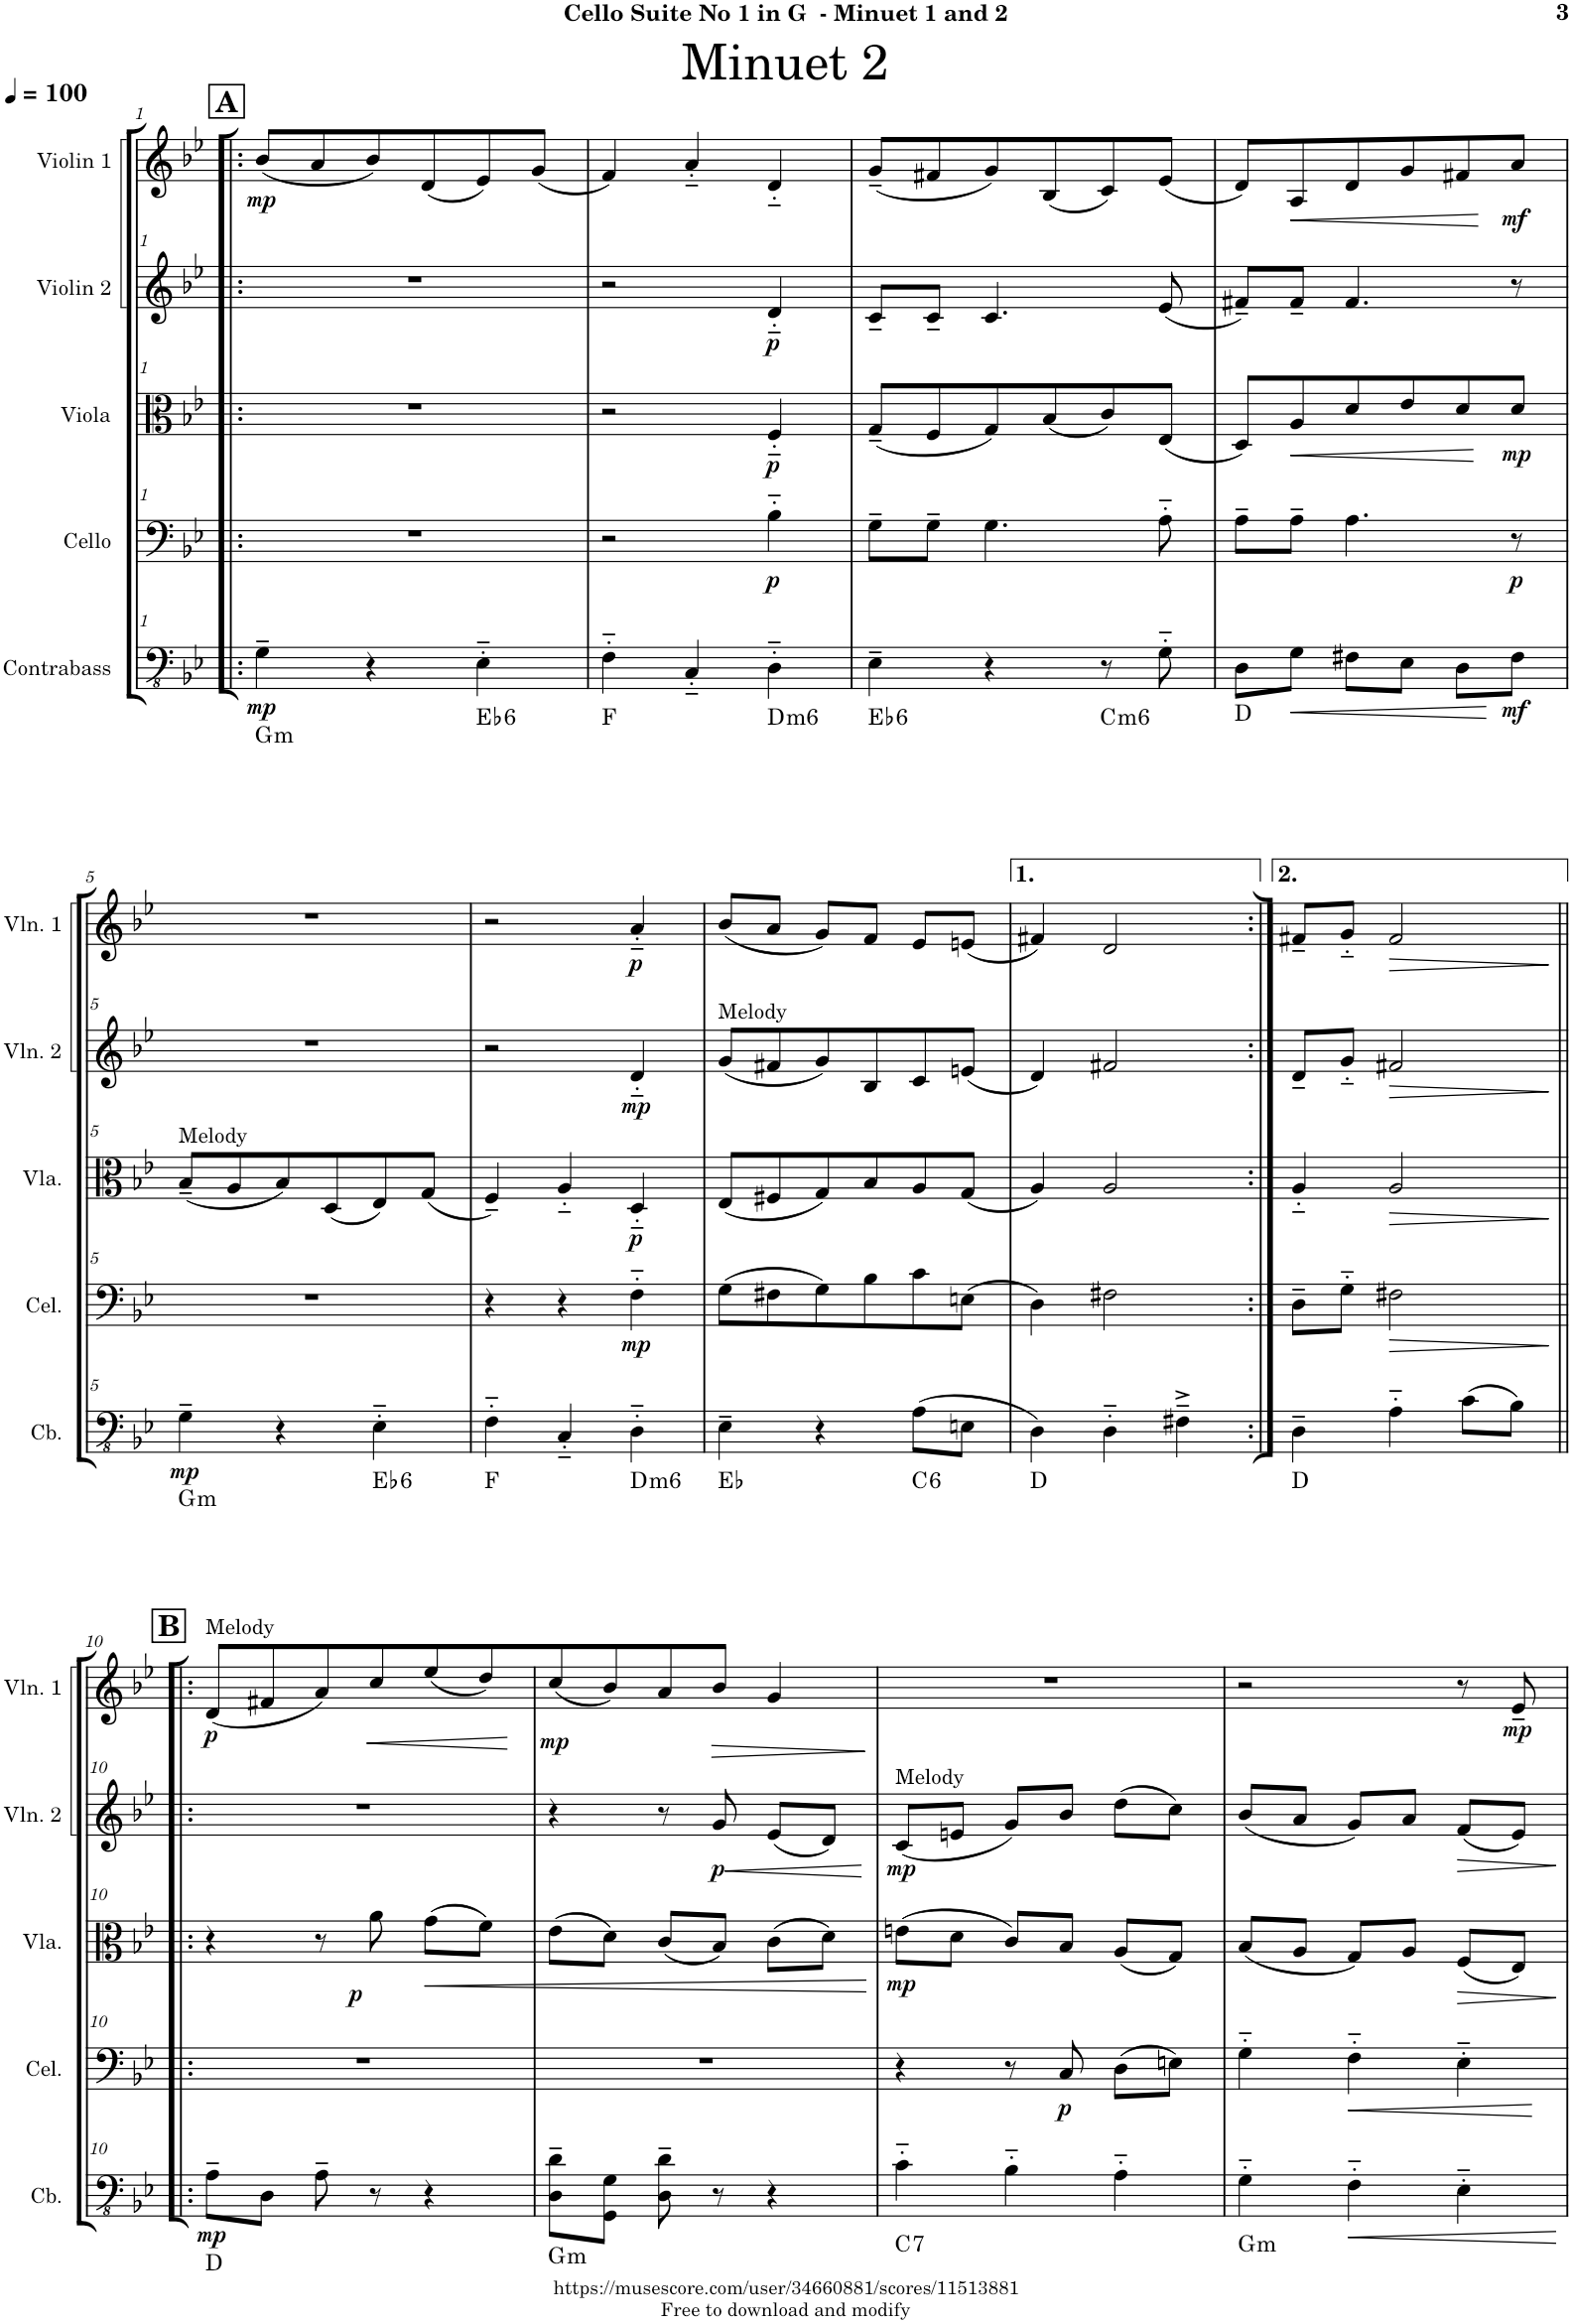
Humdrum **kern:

**kern	**dynam	**harte	**kern	**dynam	**kern	**dynam	**kern	**dynam	**kern	**dynam
*part5	*part5	*part5	*part4	*part4	*part3	*part3	*part2	*part2	*part1	*part1
*staff5	*staff5	*	*staff4	*staff4	*staff3	*staff3	*staff2	*staff2	*staff1	*staff1
*I"Contrabass	*	*	*I"Cello	*	*I"Viola	*	*I"Violin 2	*	*I"Violin 1	*
*I'Cb.	*	*	*I'Cel.	*	*I'Vla.	*	*I'Vln. 2	*	*I'Vln. 1	*
!!LO:PB:g=z
*clefFv4	*	*	*clefF4	*	*clefC3	*	*clefG2	*	*clefG2	*
*Trd7c12	*	*	*	*	*	*	*	*	*	*
*k[b-e-]	*	*	*k[b-e-]	*	*k[b-e-]	*	*k[b-e-]	*	*k[b-e-]	*
*M3/4	*	*	*M3/4	*	*M3/4	*	*M3/4	*	*M3/4	*
*MM100	*	*	*MM100	*	*MM100	*	*MM100	*	*MM100	*
!!LO:REH:place=s1:a:B:cj:fs=14:t=A
=1!|:	=1!|:	=1!|:	=1!|:	=1!|:	=1!|:	=1!|:	=1!|:	=1!|:	=1!|:	=1!|:
!	!	!	!	!	!	!	!	!	!LO:TX:a:t=Minuet 2	!
!	!LO:DY:b	!LO:H:kt=m	!	!	!	!	!	!	!	!LO:DY:b
4GG~\	mp	G:min	2.r	.	2.r	.	2.r	.	(8b-/L	mp
.	.	.	.	.	.	.	.	.	8a/	.
4r	.	.	.	.	.	.	.	.	8b-/)	.
.	.	.	.	.	.	.	.	.	(8d/	.
!	!	!LO:H:kt=6	!	!	!	!	!	!	!	!
4EE-'~\	.	Eb:maj6	.	.	.	.	.	.	8e-/)	.
.	.	.	.	.	.	.	.	.	(8g/J	.
=2	=2	=2	=2	=2	=2	=2	=2	=2	=2	=2
4FF'~\	.	F:maj	2r	.	2r	.	2r	.	4f/)	.
4CC'~/	.	.	.	.	.	.	.	.	4a'~/	.
!	!	!LO:H:kt=m6	!	!LO:DY:b	!	!LO:DY:b	!	!LO:DY:b	!	!
4DD'~\	.	D:min6	4B-'~\	p	4F'~/	p	4d'~/	p	4d'~/	.
=3	=3	=3	=3	=3	=3	=3	=3	=3	=3	=3
!	!	!LO:H:kt=6	!	!	!	!	!	!	!	!
4EE-~\	.	Eb:maj6	8G~\L	.	(8G~/L	.	8c~/L	.	(8g~/L	.
.	.	.	8G~\J	.	8F/	.	8c~/J	.	8f#X/	.
4r	.	.	4.G\	.	8G/)	.	4.c/	.	8g/)	.
.	.	.	.	.	(8B-/	.	.	.	(8B-/	.
!	!	!LO:H:kt=m6	!	!	!	!	!	!	!	!
8r	.	C:min6	.	.	8c/)	.	.	.	8c/)	.
8GG'~\	.	.	8A'~\	.	(8E-/J	.	(8e-/	.	(8e-/J	.
=4	=4	=4	=4	=4	=4	=4	=4	=4	=4	=4
8DD\L	.	D:maj	8A~\L	.	8D/L)	.	8f#X~/L)	.	8d/L)	.
!	!LO:HP:b	!	!	!	!	!LO:HP:b	!	!	!	!LO:HP:b
8GG\J	<	.	8A~\J	.	8A/	<	8f#~/J	.	8A/	<
8FF#X\L	.	.	4.A\	.	8d/	.	4.f#/	.	8d/	.
8EE-\J	.	.	.	.	8e-/	.	.	.	8g/	.
8DD\L	.	.	.	.	8d/	.	.	.	8f#X/	.
!	!LO:DY:n=1:b	!	!	!LO:DY:b	!	!LO:DY:n=1:b	!	!	!	!LO:DY:n=1:b
8FF#\J	[ mf	.	8r	p	8d/J	[ mp	8r	.	8a/J	[ mf
!!LO:LB:g=z
=5	=5	=5	=5	=5	=5	=5	=5	=5	=5	=5
!	!	!	!	!	!LO:TX:a:t=Melody	!	!	!	!	!
!	!LO:DY:b	!LO:H:kt=m	!	!	!	!	!	!	!	!
4GG~\	mp	G:min	2.r	.	(8B-~/L	.	2.r	.	2.r	.
.	.	.	.	.	8A/	.	.	.	.	.
4r	.	.	.	.	8B-/)	.	.	.	.	.
.	.	.	.	.	(8D/	.	.	.	.	.
!	!	!LO:H:kt=6	!	!	!	!	!	!	!	!
4EE-'~\	.	Eb:maj6	.	.	8E-/)	.	.	.	.	.
.	.	.	.	.	(8G/J	.	.	.	.	.
=6	=6	=6	=6	=6	=6	=6	=6	=6	=6	=6
4FF'~\	.	F:maj	4r	.	4F~/)	.	2r	.	2r	.
4CC'~/	.	.	4r	.	4A'~/	.	.	.	.	.
!	!	!LO:H:kt=m6	!	!LO:DY:b	!	!LO:DY:b	!	!LO:DY:b	!	!LO:DY:b
4DD'~\	.	D:min6	4F'~\	mp	4D'~/	p	4d'~/	mp	4a'~/	p
=7	=7	=7	=7	=7	=7	=7	=7	=7	=7	=7
!	!	!	!	!	!	!	!LO:TX:a:t=Melody	!	!	!
4EE-~\	.	Eb:maj	(8G\L	.	(8E-/L	.	(8g/L	.	(8b-/L	.
.	.	.	8F#X\	.	8F#X/	.	8f#X/	.	8a/J	.
4r	.	.	8G\)	.	8G/)	.	8g/)	.	8g/L)	.
.	.	.	8B-\	.	8B-/	.	8B-/	.	8f/J	.
!	!	!LO:H:kt=6	!	!	!	!	!	!	!	!
(8AA\L	.	C:maj6	8c\	.	8A/	.	8c/	.	8e-/L	.
8EEn\J	.	.	(8En\J	.	(8G/J	.	(8en/J	.	(8en/J	.
=8	=8	=8	=8	=8	=8	=8	=8	=8	=8	=8
4DD\)	.	D:maj	4D\)	.	4A/)	.	4d/)	.	4f#X/)	.
4DD'~\	.	.	2F#X\	.	2A/	.	2f#X/	.	2d/	.
4FF#X~^\	.	.	.	.	.	.	.	.	.	.
=9:|!	=9:|!	=9:|!	=9:|!	=9:|!	=9:|!	=9:|!	=9:|!	=9:|!	=9:|!	=9:|!
4DD~\	.	D:maj	8D~\L	.	4A'~/	.	8d~/L	.	8f#X~/L	.
.	.	.	8G\J	.	.	.	8g/J	.	8g/J	.
!	!	!	!	!LO:HP:b	!	!LO:HP:b	!	!LO:HP:b	!	!LO:HP:b
4AA'~\	.	.	2F#X\	>	2A/	>	2f#X/	>	2f#/	>
(8C\L	.	.	.	.	.	.	.	.	.	.
8BB-\J)	.	.	.	.	.	.	.	.	.	.
.	.	.	.	]	.	]	.	]	.	]
!!LO:LB:g=z
!!LO:REH:place=s1:a:B:cj:fs=14:t=B
=10!|:	=10!|:	=10!|:	=10!|:	=10!|:	=10!|:	=10!|:	=10!|:	=10!|:	=10!|:	=10!|:
!	!	!	!	!	!	!	!	!	!LO:TX:a:t=Melody	!
!	!LO:DY:b	!	!	!	!	!	!	!	!	!LO:DY:b
8AA~\L	mp	D:maj	2.r	.	4r	.	2.r	.	(8d/L	p
8DD\J	.	.	.	.	.	.	.	.	8f#X/	.
8AA~\	.	.	.	.	8r	.	.	.	8a/)	.
!	!	!	!	!	!	!LO:DY:b	!	!	!	!LO:HP:b
8r	.	.	.	.	8a\	p	.	.	8cc/	<
!	!	!	!	!	!	!LO:HP:b	!	!	!	!
4r	.	.	.	.	(8g\L	<	.	.	(8ee-/	.
.	.	.	.	.	8f\J)	.	.	.	8dd/)	.
.	.	.	.	.	.	.	.	.	.	[
=11	=11	=11	=11	=11	=11	=11	=11	=11	=11	=11
!	!	!LO:H:kt=m	!	!	!	!	!	!	!	!LO:DY:b
8DD\~ 8D\~L	.	G:min	2.r	.	(8e-\L	.	4r	.	(8cc/	mp
8GGG\ 8GG\J	.	.	.	.	8d\J)	.	.	.	8b-/)	.
8DD\~ 8D\~	.	.	.	.	(8c/L	.	8r	.	8a/	.
!	!	!	!	!	!	!	!	!LO:HP:b	!	!LO:HP:b
!	!	!	!	!	!	!	!	!LO:DY:n=1:b	!	!
8r	.	.	.	.	8B-/J)	.	8g/	< p	8b-/J	>
4r	.	.	.	.	(8c\L	.	(8e-/L	.	4g/	.
.	.	.	.	.	8d\J)	.	8d/J)	.	.	.
.	.	.	.	.	.	[	.	[	.	]
=12	=12	=12	=12	=12	=12	=12	=12	=12	=12	=12
!	!	!	!	!	!	!	!LO:TX:a:t=Melody	!	!	!
!	!	!LO:H:kt=7	!	!	!	!LO:DY:b	!	!LO:DY:b	!	!
4C'~\	.	C:7	4r	.	(8en\L	mp	(8c/L	mp	2.r	.
.	.	.	.	.	8d\J	.	8en/J	.	.	.
4BB-'~\	.	.	8r	.	8c/L)	.	8g/L)	.	.	.
!	!	!	!	!LO:DY:b	!	!	!	!	!	!
.	.	.	8C/	p	8B-/J	.	8b-/J	.	.	.
4AA'~\	.	.	(8D\L	.	(8A/L	.	(8dd\L	.	.	.
.	.	.	8En\J)	.	8G/J)	.	8cc\J)	.	.	.
=13	=13	=13	=13	=13	=13	=13	=13	=13	=13	=13
!	!	!LO:H:kt=m	!	!	!	!	!	!	!	!
4GG'~\	.	G:min	4G'~\	.	(8B-/L	.	(8b-/L	.	2r	.
.	.	.	.	.	8A/J	.	8a/J	.	.	.
!	!LO:HP:b	!	!	!LO:HP:b	!	!	!	!	!	!
4FF'~\	<	.	4F'~\	<	8G/L)	.	8g/L)	.	.	.
.	.	.	.	.	8A/J	.	8a/J	.	.	.
!	!	!	!	!	!	!LO:HP:b	!	!LO:HP:b	!	!
4EE-'~\	.	.	4E-'~\	.	(8F/L	>	(8f/L	>	8r	.
!	!	!	!	!	!	!	!	!	!	!LO:DY:b
.	.	.	.	.	8E-/J)	.	8e-/J)	.	8e-~/	mp
.	[	.	.	[	.	]	.	]	.	.
=	=	=	=	=	=	=	=	=	=	=
*-	*-	*-	*-	*-	*-	*-	*-	*-	*-	*-
